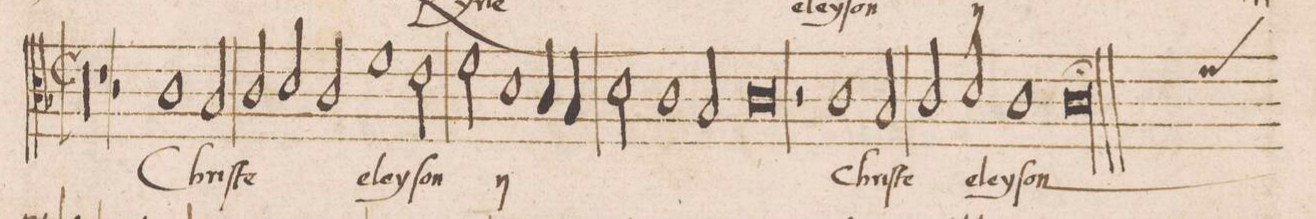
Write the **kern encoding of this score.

**kern	**text
*I"TENOR	*
*clefC3	*
*k[b-]	*
*met(C|)	*
*M2/1	*
00r	.
=14-	=14-
=15-	=15-
1r	.
2r	.
1c\	Chri-
=16-	=16-
2B-/	.
2c/	-ſte
2d/	.
=17-	=17-
2c/	.
1f	e-
2e\	-ley-
=18-	=18-
2f\	-ſon
*	*ij
1d	Chri-
4c/	.
4B-/	.
=19-	=19-
2d\	-ſte
1c	e-
2B-/	-ley-
=20-	=20-
0c	-ſon
*	*Xij
=21-	=21-
2r	.
1c	Chri-
2B-/	-ſte
=22-	=22-
2c/	e-
2d/	-ley-
1c	.
=23-	=23-
*custos:f	*
0cl;	-ſon
=24||	=24||
*M2/1	*
*met(C|)	*
*-	*-
